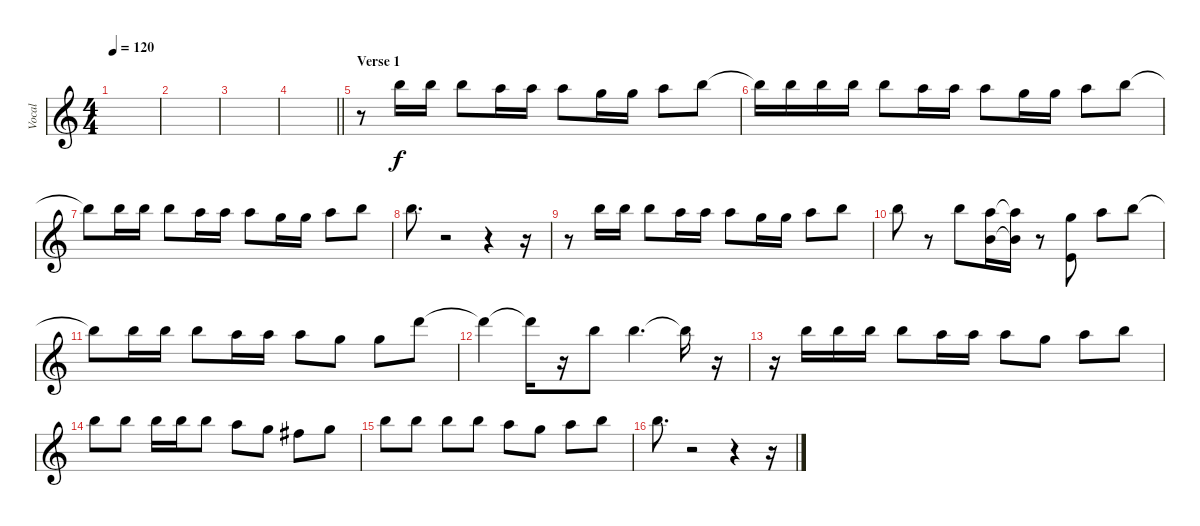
\track ("Vocal" "Vocal") {instrument synthvoice}
\staff {score}
\tuning (E4 B3 G3 D3 A2 E2) {hide}
\ts (4 4)
\tempo 120
\clef g2
\ks c
|
|
|
\barLineRight lightlight
|
\section ("" "Verse 1")
r.8 19.1.16 19.1.16 19.1.8 17.1.16 17.1.16 17.1.8 15.1.16 15.1.16 17.1.8 19.1.8 |
19.1{t}.16 19.1.16 19.1.16 19.1.16 19.1.8 17.1.16 17.1.16 17.1.8 15.1.16 15.1.16 17.1.8 19.1.8 |
19.1{t}.8 19.1.16 19.1.16 19.1.8 17.1.16 17.1.16 17.1.8 15.1.16 15.1.16 17.1.8 19.1.8 |
19.1.8{d} r.2 r.4 r.16 |
r.8 19.1.16 19.1.16 19.1.8 17.1.16 17.1.16 17.1.8 15.1.16 15.1.16 17.1.8 19.1.8 |
19.1.8 r.8 19.1.8 (17.1 16.3).16 (17.1{t} 16.3{t}).16 r.8 (15.1 14.4).8 17.1.8 19.1.8 |
19.1{t}.8 19.1.16 19.1.16 19.1.8 17.1.16 17.1.16 17.1.8 15.1.8 15.1.8 22.1.8 |
22.1{t}.4 22.1{t}.16 r.16 19.1.8 19.1.4{d} 19.1{t}.16 r.16 |
r.16 19.1.16 19.1.16 19.1.16 19.1.8 17.1.16 17.1.16 17.1.8 15.1.8 17.1.8 19.1.8 |
19.1.8 19.1.8 19.1.16 19.1.16 19.1.8 17.1.8 15.1.8 14.1.8 15.1.8 |
19.1.8 19.1.8 19.1.8 19.1.8 17.1.8 15.1.8 17.1.8 19.1.8 |
19.1.8{d} r.2 r.4 r.16
